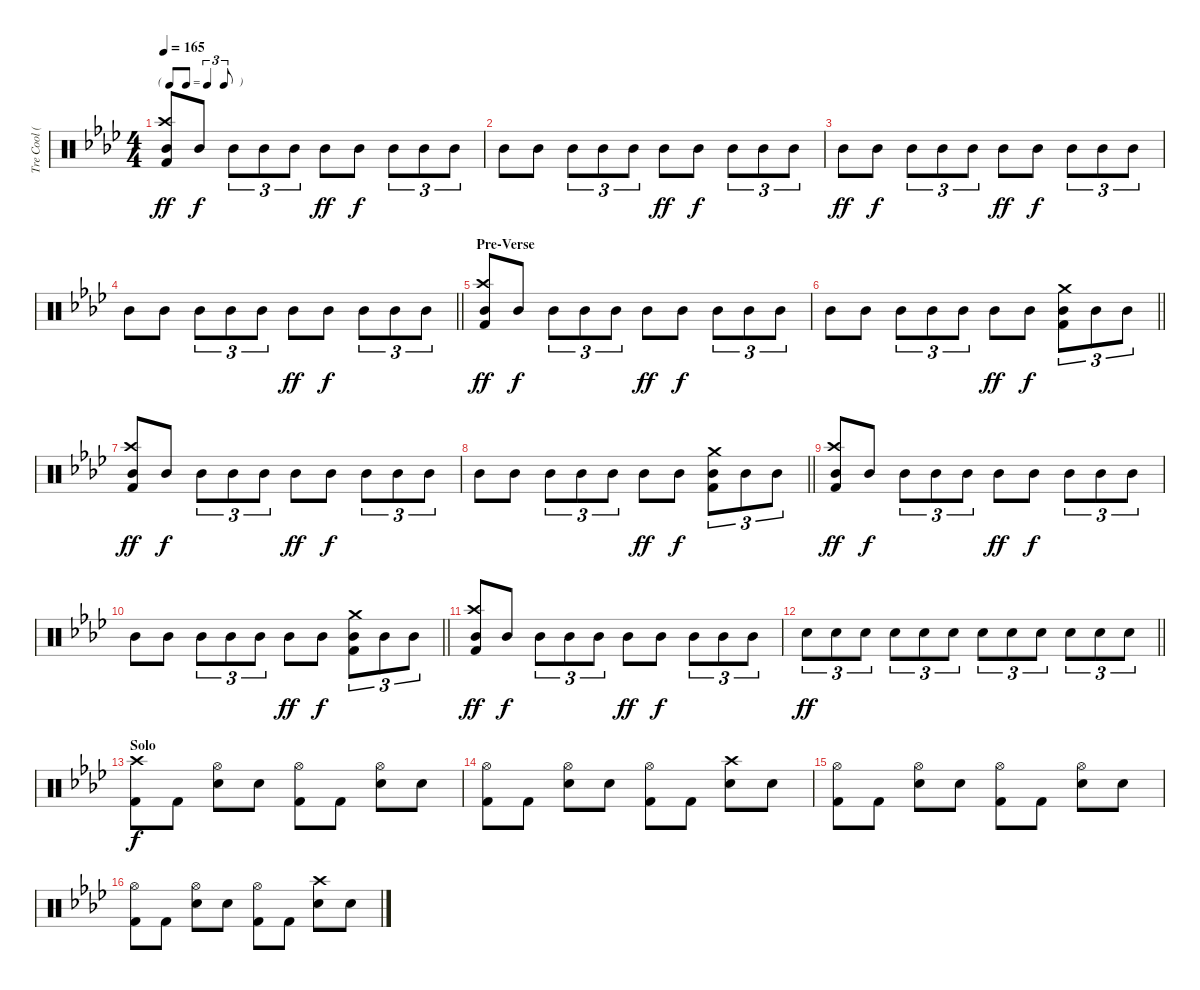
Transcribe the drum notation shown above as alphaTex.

\track ("Tre Cool (Drums)" "Tre Cool (") {instrument percussion}
\staff {score}
\articulation defaults
\ts (4 4)
\tf triplet8th
\tempo 165
\clef neutral
\ks ab
("Mid Tom (hit)" "Crash high (hit)" "Kick (hit) 2").8{dy ff} "Mid Tom (hit)".8{dy f} "Mid Tom (hit)".8{tu (3 2)} "Mid Tom (hit)".8{tu (3 2)} "Mid Tom (hit)".8{tu (3 2)} "Mid Tom (hit)".8{dy ff} "Mid Tom (hit)".8{dy f} "Mid Tom (hit)".8{tu (3 2)} "Mid Tom (hit)".8{tu (3 2)} "Mid Tom (hit)".8{tu (3 2)} |
"Mid Tom (hit)".8 "Mid Tom (hit)".8 "Mid Tom (hit)".8{tu (3 2)} "Mid Tom (hit)".8{tu (3 2)} "Mid Tom (hit)".8{tu (3 2)} "Mid Tom (hit)".8{dy ff} "Mid Tom (hit)".8{dy f} "Mid Tom (hit)".8{tu (3 2)} "Mid Tom (hit)".8{tu (3 2)} "Mid Tom (hit)".8{tu (3 2)} |
"Mid Tom (hit)".8{dy ff} "Mid Tom (hit)".8{dy f} "Mid Tom (hit)".8{tu (3 2)} "Mid Tom (hit)".8{tu (3 2)} "Mid Tom (hit)".8{tu (3 2)} "Mid Tom (hit)".8{dy ff} "Mid Tom (hit)".8{dy f} "Mid Tom (hit)".8{tu (3 2)} "Mid Tom (hit)".8{tu (3 2)} "Mid Tom (hit)".8{tu (3 2)} |
\barLineRight lightlight "Mid Tom (hit)".8 "Mid Tom (hit)".8 "Mid Tom (hit)".8{tu (3 2)} "Mid Tom (hit)".8{tu (3 2)} "Mid Tom (hit)".8{tu (3 2)} "Mid Tom (hit)".8{dy ff} "Mid Tom (hit)".8{dy f} "Mid Tom (hit)".8{tu (3 2)} "Mid Tom (hit)".8{tu (3 2)} "Mid Tom (hit)".8{tu (3 2)}
|
\section ("" "Pre-Verse")
("Mid Tom (hit)" "Crash high (hit)" "Kick (hit) 2").8{dy ff} "Mid Tom (hit)".8{dy f} "Mid Tom (hit)".8{tu (3 2)} "Mid Tom (hit)".8{tu (3 2)} "Mid Tom (hit)".8{tu (3 2)} "Mid Tom (hit)".8{dy ff} "Mid Tom (hit)".8{dy f} "Mid Tom (hit)".8{tu (3 2)} "Mid Tom (hit)".8{tu (3 2)} "Mid Tom (hit)".8{tu (3 2)} |
\barLineRight lightlight "Mid Tom (hit)".8 "Mid Tom (hit)".8 "Mid Tom (hit)".8{tu (3 2)} "Mid Tom (hit)".8{tu (3 2)} "Mid Tom (hit)".8{tu (3 2)} "Mid Tom (hit)".8{dy ff} "Mid Tom (hit)".8{dy f}
("Mid Tom (hit)" "Kick (hit) 2" "Crash medium (hit)").8{tu (3 2)} "Mid Tom (hit)".8{tu (3 2)} "Mid Tom (hit)".8{tu (3 2)} |
("Mid Tom (hit)" "Crash high (hit)" "Kick (hit) 2").8{dy ff} "Mid Tom (hit)".8{dy f} "Mid Tom (hit)".8{tu (3 2)} "Mid Tom (hit)".8{tu (3 2)} "Mid Tom (hit)".8{tu (3 2)} "Mid Tom (hit)".8{dy ff} "Mid Tom (hit)".8{dy f} "Mid Tom (hit)".8{tu (3 2)} "Mid Tom (hit)".8{tu (3 2)} "Mid Tom (hit)".8{tu (3 2)} |
\barLineRight lightlight "Mid Tom (hit)".8 "Mid Tom (hit)".8 "Mid Tom (hit)".8{tu (3 2)} "Mid Tom (hit)".8{tu (3 2)} "Mid Tom (hit)".8{tu (3 2)} "Mid Tom (hit)".8{dy ff} "Mid Tom (hit)".8{dy f}
("Mid Tom (hit)" "Kick (hit) 2" "Crash medium (hit)").8{tu (3 2)} "Mid Tom (hit)".8{tu (3 2)} "Mid Tom (hit)".8{tu (3 2)} |
("Mid Tom (hit)" "Crash high (hit)" "Kick (hit) 2").8{dy ff} "Mid Tom (hit)".8{dy f} "Mid Tom (hit)".8{tu (3 2)} "Mid Tom (hit)".8{tu (3 2)} "Mid Tom (hit)".8{tu (3 2)} "Mid Tom (hit)".8{dy ff} "Mid Tom (hit)".8{dy f} "Mid Tom (hit)".8{tu (3 2)} "Mid Tom (hit)".8{tu (3 2)} "Mid Tom (hit)".8{tu (3 2)} |
\barLineRight lightlight "Mid Tom (hit)".8 "Mid Tom (hit)".8 "Mid Tom (hit)".8{tu (3 2)} "Mid Tom (hit)".8{tu (3 2)} "Mid Tom (hit)".8{tu (3 2)} "Mid Tom (hit)".8{dy ff} "Mid Tom (hit)".8{dy f}
("Mid Tom (hit)" "Kick (hit) 2" "Crash medium (hit)").8{tu (3 2)} "Mid Tom (hit)".8{tu (3 2)} "Mid Tom (hit)".8{tu (3 2)} |
("Mid Tom (hit)" "Crash high (hit)" "Kick (hit) 2").8{dy ff} "Mid Tom (hit)".8{dy f} "Mid Tom (hit)".8{tu (3 2)} "Mid Tom (hit)".8{tu (3 2)} "Mid Tom (hit)".8{tu (3 2)} "Mid Tom (hit)".8{dy ff} "Mid Tom (hit)".8{dy f} "Mid Tom (hit)".8{tu (3 2)} "Mid Tom (hit)".8{tu (3 2)} "Mid Tom (hit)".8{tu (3 2)} |
\barLineRight lightlight "Electric Snare (hit)".8{tu (3 2) dy ff} "Electric Snare (hit)".8{tu (3 2)} "Electric Snare (hit)".8{tu (3 2)} "Electric Snare (hit)".8{tu (3 2)} "Electric Snare (hit)".8{tu (3 2)} "Electric Snare (hit)".8{tu (3 2)} "Electric Snare (hit)".8{tu (3 2)} "Electric Snare (hit)".8{tu (3 2)} "Electric Snare (hit)".8{tu (3 2)} "Electric Snare (hit)".8{tu (3 2)} "Electric Snare (hit)".8{tu (3 2)} "Electric Snare (hit)".8{tu (3 2)}
|
\section ("" "Solo")
("Crash high (hit)" "Kick (hit) 2").8{dy f} "Kick (hit) 2".8 ("Hi-Hat (open)" "Electric Snare (hit)").8 "Electric Snare (hit)".8 ("Hi-Hat (open)" "Kick (hit) 2").8 "Kick (hit) 2".8 ("Hi-Hat (open)" "Electric Snare (hit)").8 "Electric Snare (hit)".8 |
("Hi-Hat (open)" "Kick (hit) 2").8 "Kick (hit) 2".8 ("Hi-Hat (open)" "Electric Snare (hit)").8 "Electric Snare (hit)".8 ("Hi-Hat (open)" "Kick (hit) 2").8 "Kick (hit) 2".8 ("Crash high (hit)" "Electric Snare (hit)").8 "Electric Snare (hit)".8 |
("Hi-Hat (open)" "Kick (hit) 2").8 "Kick (hit) 2".8 ("Hi-Hat (open)" "Electric Snare (hit)").8 "Electric Snare (hit)".8 ("Hi-Hat (open)" "Kick (hit) 2").8 "Kick (hit) 2".8 ("Hi-Hat (open)" "Electric Snare (hit)").8 "Electric Snare (hit)".8 |
("Hi-Hat (open)" "Kick (hit) 2").8 "Kick (hit) 2".8 ("Hi-Hat (open)" "Electric Snare (hit)").8 "Electric Snare (hit)".8 ("Hi-Hat (open)" "Kick (hit) 2").8 "Kick (hit) 2".8 ("Crash high (hit)" "Electric Snare (hit)").8 "Electric Snare (hit)".8
